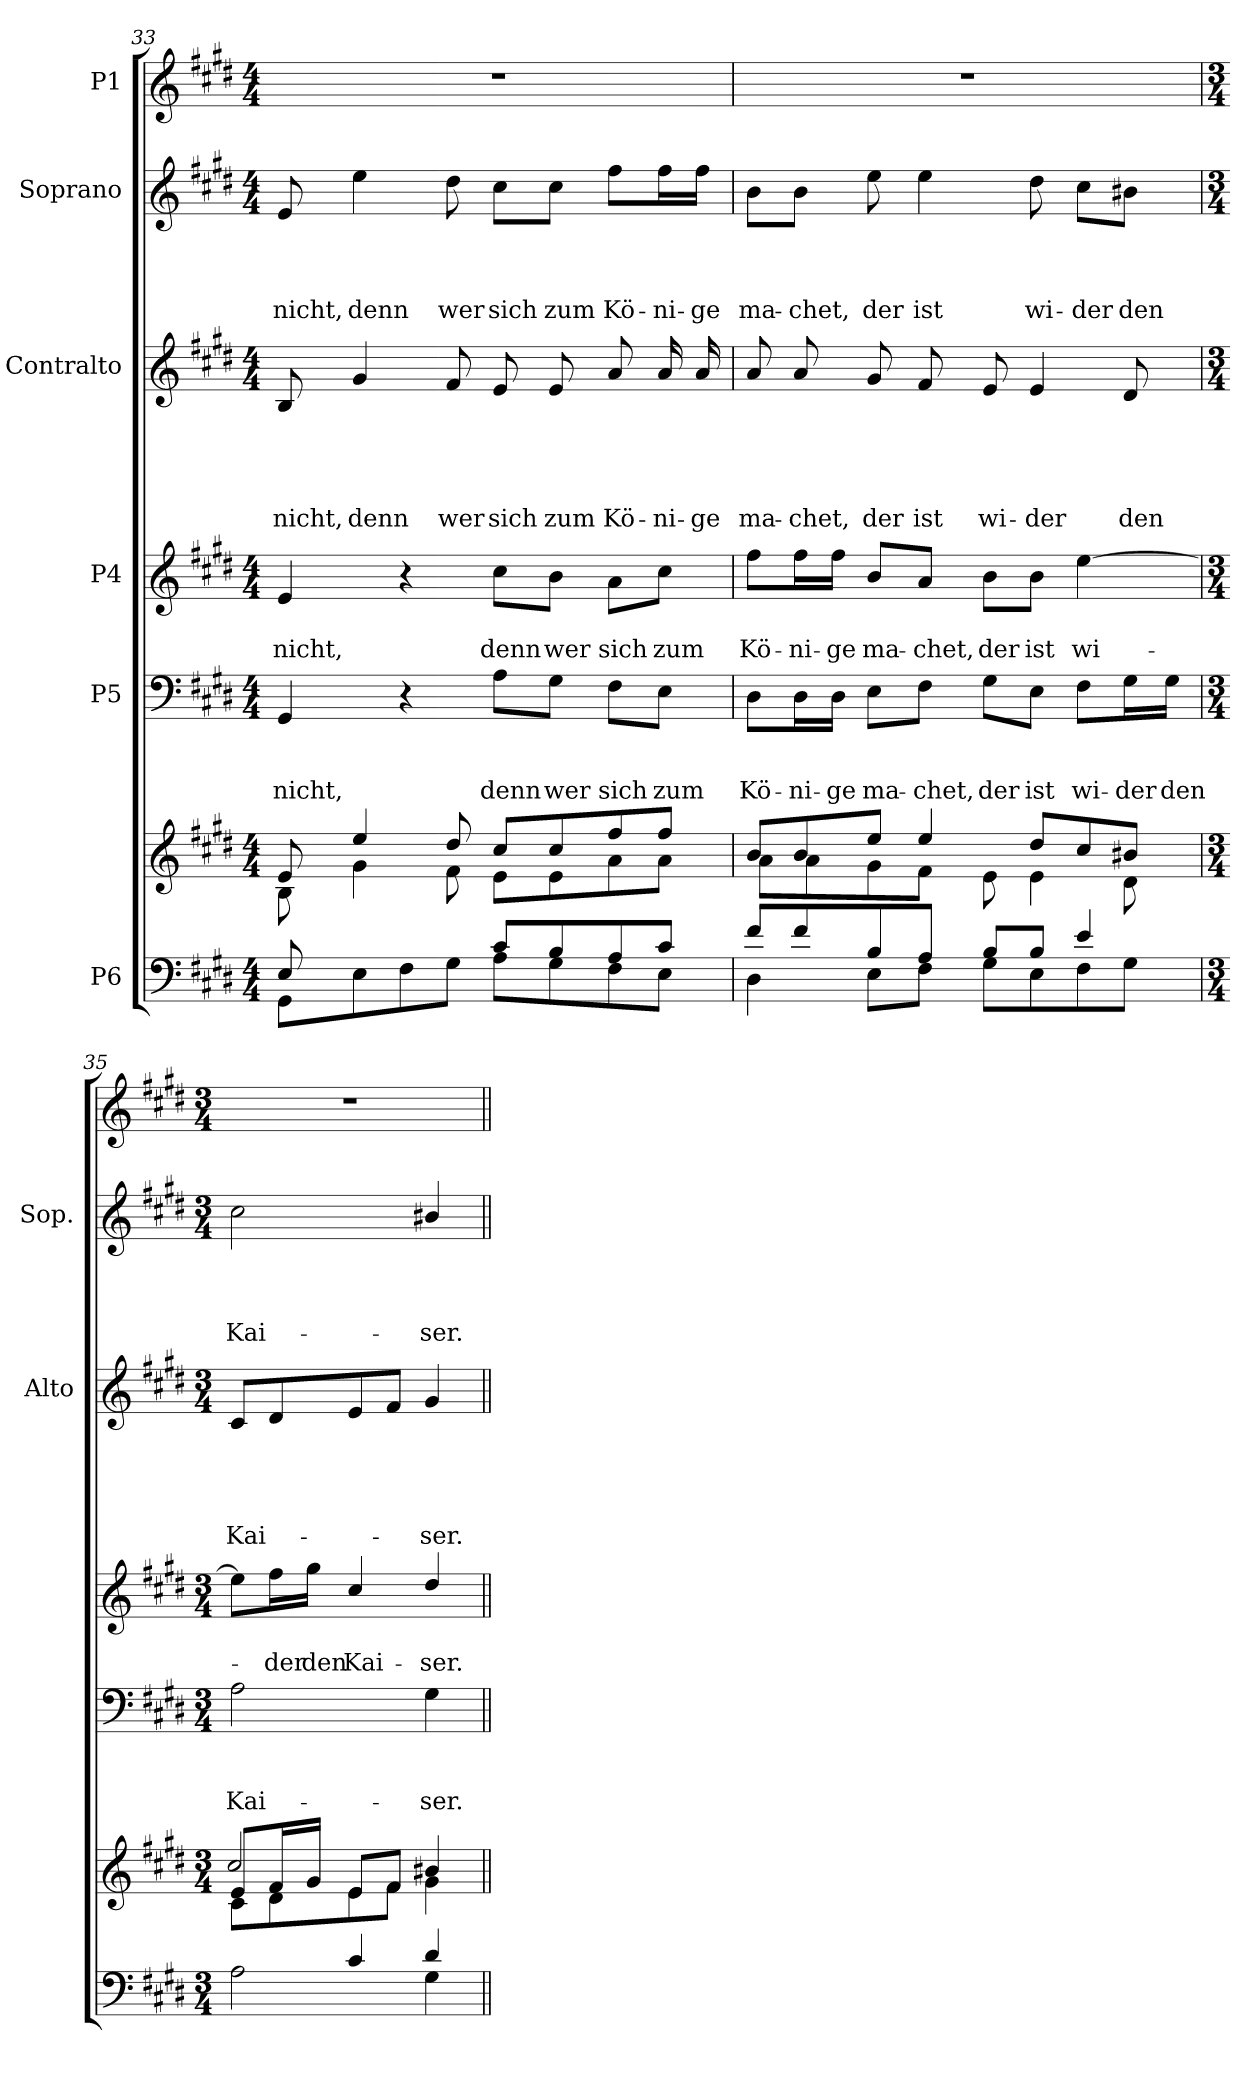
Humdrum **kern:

**kern	**kern	**kern	**text	**text	**text	**kern	**text	**text	**kern	**text	**text	**text	**text	**text	**kern	**text	**text	**text	**text	**kern
*part6	*part6	*part5	*part5	*part5	*part5	*part4	*part4	*part4	*part3	*part3	*part3	*part3	*part3	*part3	*part2	*part2	*part2	*part2	*part2	*part1
*staff7	*staff6	*staff5	*staff5	*staff5	*staff5	*staff4	*staff4	*staff4	*staff3	*staff3	*staff3	*staff3	*staff3	*staff3	*staff2	*staff2	*staff2	*staff2	*staff2	*staff1
*I"P6	*	*I"P5	*	*	*	*I"P4	*	*	*I"Contralto	*	*	*	*	*	*I"Soprano	*	*	*	*	*I"P1
*	*	*	*	*	*	*	*	*	*I'Alto	*	*	*	*	*	*I'Sop.	*	*	*	*	*
*clefF4	*clefG2	*clefF4	*	*	*	*clefG2	*	*	*clefG2	*	*	*	*	*	*clefG2	*	*	*	*	*clefG2
*	*	*	*	*	*	*ITrd7c12	*	*	*	*	*	*	*	*	*	*	*	*	*	*ITrd7c12
*k[f#c#g#d#]	*k[f#c#g#d#]	*k[f#c#g#d#]	*	*	*	*k[f#c#g#d#]	*	*	*k[f#c#g#d#]	*	*	*	*	*	*k[f#c#g#d#]	*	*	*	*	*k[f#c#g#d#]
*E:	*E:	*E:	*	*	*	*E:	*	*	*E:	*	*	*	*	*	*E:	*	*	*	*	*E:
*M4/4	*M4/4	*M4/4	*	*	*	*M4/4	*	*	*M4/4	*	*	*	*	*	*M4/4	*	*	*	*	*M4/4
=33	=33	=33	=33	=33	=33	=33	=33	=33	=33	=33	=33	=33	=33	=33	=33	=33	=33	=33	=33	=33
*^	*^	*	*	*	*	*	*	*	*	*	*	*	*	*	*	*	*	*	*	*
*	*^	*	*^	*	*	*	*	*	*	*	*	*	*	*	*	*	*	*	*	*	*	*
!	!	!	!	!	!	!	!	!	!LO:LY:b	!	!	!LO:LY:b	!	!	!	!	!	!LO:LY:b	!	!	!	!	!LO:LY:b	!
8E/	8GG#\L	1ryy	8e/	8B\	1ryy	4GG#/	.	.	nicht,	4E/	.	nicht,	8B/	.	.	.	.	nicht,	8e/	.	.	.	nicht,	1r
!	!	!	!	!	!	!	!	!	!	!	!	!	!	!	!	!	!	!LO:LY:b	!	!	!	!	!LO:LY:b	!
4.ryy	8E\	.	4ee/	4g#\	.	.	.	.	.	.	.	.	4g#/	.	.	.	.	denn	4ee\	.	.	.	denn	.
.	8F#\	.	.	.	.	4r	.	.	.	4r	.	.	.	.	.	.	.	.	.	.	.	.	.	.
!	!	!	!	!	!	!	!	!	!	!	!	!	!	!	!	!	!	!LO:LY:b	!	!	!	!	!LO:LY:b	!
.	8G#\J	.	8dd#/	8f#\	.	.	.	.	.	.	.	.	8f#/	.	.	.	.	wer	8dd#\	.	.	.	wer	.
!	!	!	!	!	!	!	!	!	!LO:LY:b	!	!	!LO:LY:b	!	!	!	!	!	!LO:LY:b	!	!	!	!	!LO:LY:b	!
8c#/L	8A\L	.	8cc#/L	8e\L	.	8A\L	.	.	denn	8c#\L	.	denn	8e/	.	.	.	.	sich	8cc#\L	.	.	.	sich	.
!	!	!	!	!	!	!	!	!	!LO:LY:b	!	!	!LO:LY:b	!	!	!	!	!	!LO:LY:b	!	!	!	!	!LO:LY:b	!
8B/	8G#\	.	8cc#/	8e\	.	8G#\J	.	.	wer	8B\J	.	wer	8e/	.	.	.	.	zum	8cc#\J	.	.	.	zum	.
!	!	!	!	!	!	!	!	!	!LO:LY:b	!	!	!LO:LY:b	!	!	!	!	!	!LO:LY:b	!	!	!	!	!LO:LY:b	!
8A/	8F#\	.	8ff#/	8a\	.	8F#\L	.	.	sich	8A\L	.	sich	8a/	.	.	.	.	Kö-	8ff#\L	.	.	.	Kö-	.
!	!	!	!	!	!	!	!	!	!LO:LY:b	!	!	!LO:LY:b	!	!	!	!	!	!LO:LY:b	!	!	!	!	!LO:LY:b	!
8c#/J	8E\J	.	8ff#/J	8a\J	.	8E\J	.	.	zum	8c#\J	.	zum	16a/	.	.	.	.	-ni-	16ff#\L	.	.	.	-ni-	.
!	!	!	!	!	!	!	!	!	!	!	!	!	!	!	!	!	!	!LO:LY:b	!	!	!	!	!LO:LY:b	!
.	.	.	.	.	.	.	.	.	.	.	.	.	16a/	.	.	.	.	-ge	16ff#\JJ	.	.	.	-ge	.
!!LO:LB:g=z
=34	=34	=34	=34	=34	=34	=34	=34	=34	=34	=34	=34	=34	=34	=34	=34	=34	=34	=34	=34	=34	=34	=34	=34	=34
!	!	!	!	!	!	!	!	!	!LO:LY:b	!	!	!LO:LY:b	!	!	!	!	!	!LO:LY:b	!	!	!	!	!LO:LY:b	!
8f#/L	4D#\	1ryy	8b/L	8a\L	1ryy	8D#\L	.	.	Kö-	8f#\L	.	Kö-	8a/	.	.	.	.	ma-	8b\L	.	.	.	ma-	1r
!	!	!	!	!	!	!	!	!	!LO:LY:b	!	!	!LO:LY:b	!	!	!	!	!	!LO:LY:b	!	!	!	!	!LO:LY:b	!
8f#/	.	.	8b/	8a\	.	16D#\L	.	.	-ni-	16f#\L	.	-ni-	8a/	.	.	.	.	-chet,	8b\J	.	.	.	-chet,	.
!	!	!	!	!	!	!	!	!	!LO:LY:b	!	!	!LO:LY:b	!	!	!	!	!	!	!	!	!	!	!	!
.	.	.	.	.	.	16D#\JJ	.	.	-ge	16f#\JJ	.	-ge	.	.	.	.	.	.	.	.	.	.	.	.
!	!	!	!	!	!	!	!	!	!LO:LY:b	!	!	!LO:LY:b	!	!	!	!	!	!LO:LY:b	!	!	!	!	!LO:LY:b	!
8B/	8E\L	.	8ee/J	8g#\	.	8E\L	.	.	ma-	8B/L	.	ma-	8g#/	.	.	.	.	der	8ee\	.	.	.	der	.
!	!	!	!	!	!	!	!	!	!LO:LY:b	!	!	!LO:LY:b	!	!	!	!	!	!LO:LY:b	!	!	!	!	!LO:LY:b	!
8A/J	8F#\J	.	4ee/	8f#\J	.	8F#\J	.	.	-chet,	8A/J	.	-chet,	8f#/	.	.	.	.	ist	4ee\	.	.	.	ist	.
!	!	!	!	!	!	!	!	!	!LO:LY:b	!	!	!LO:LY:b	!	!	!	!	!	!LO:LY:b	!	!	!	!	!	!
8B/L	8G#\L	.	.	8e\	.	8G#\L	.	.	der	8B\L	.	der	8e/	.	.	.	.	wi-	.	.	.	.	.	.
!	!	!	!	!	!	!	!	!	!LO:LY:b	!	!	!LO:LY:b	!	!	!	!	!	!LO:LY:b	!	!	!	!	!LO:LY:b	!
8B/J	8E\	.	8dd#/L	4e\	.	8E\J	.	.	ist	8B\J	.	ist	4e/	.	.	.	.	-der	8dd#\	.	.	.	wi-	.
!	!	!	!	!	!	!	!	!	!LO:LY:b	!	!	!LO:LY:b	!	!	!	!	!	!	!	!	!	!	!LO:LY:b	!
4e/	8F#\	.	8cc#/	.	.	8F#\L	.	.	wi-	[>4e\	.	wi-	.	.	.	.	.	.	8cc#\L	.	.	.	-der	.
!	!	!	!	!	!	!	!	!	!LO:LY:b	!	!	!	!	!	!	!	!	!LO:LY:b	!	!	!	!	!LO:LY:b	!
.	8G#\J	.	8b#X/J	8d#\	.	16G#\L	.	.	-der	.	.	.	8d#/	.	.	.	.	den	8b#X\J	.	.	.	den	.
!	!	!	!	!	!	!	!	!	!LO:LY:b	!	!	!	!	!	!	!	!	!	!	!	!	!	!	!
.	.	.	.	.	.	16G#\JJ	.	.	den	.	.	.	.	.	.	.	.	.	.	.	.	.	.	.
=35	=35	=35	=35	=35	=35	=35	=35	=35	=35	=35	=35	=35	=35	=35	=35	=35	=35	=35	=35	=35	=35	=35	=35	=35
*M3/4	*	*	*M3/4	*	*	*M3/4	*	*	*	*M3/4	*	*	*M3/4	*	*	*	*	*	*M3/4	*	*	*	*	*M3/4
!	!	!	!	!	!	!	!	!	!LO:LY:b	!	!	!	!	!	!	!	!	!LO:LY:b	!	!	!	!	!LO:LY:b	!
2A\	4ryy	2.ryy	8e/L	8c#\L	2cc#/	2A\	.	.	Kai-	8e\L]	.	.	8c#/L	.	.	.	.	Kai-	2cc#\	.	.	.	Kai-	2.r
!	!	!	!	!	!	!	!	!	!	!	!	!LO:LY:b	!	!	!	!	!	!	!	!	!	!	!	!
.	.	.	16f#/L	8d#\	.	.	.	.	.	16f#\L	.	-der	8d#/	.	.	.	.	.	.	.	.	.	.	.
!	!	!	!	!	!	!	!	!	!	!	!	!LO:LY:b	!	!	!	!	!	!	!	!	!	!	!	!
.	.	.	16g#/JJ	.	.	.	.	.	.	16g#\JJ	.	den	.	.	.	.	.	.	.	.	.	.	.	.
!	!	!	!	!	!	!	!	!	!	!	!	!LO:LY:b	!	!	!	!	!	!	!	!	!	!	!	!
.	4c#/	.	8e/L	8e\	.	.	.	.	.	4c#/	.	Kai-	8e/	.	.	.	.	.	.	.	.	.	.	.
.	.	.	8f#/J	8f#\J	.	.	.	.	.	.	.	.	8f#/J	.	.	.	.	.	.	.	.	.	.	.
!	!	!	!	!	!	!	!	!	!LO:LY:b	!	!	!LO:LY:b	!	!	!	!	!	!LO:LY:b	!	!	!	!	!LO:LY:b	!
4G#\	4d#/	.	4b#X/	4g#\	4ryy	4G#\	.	.	-ser.	4d#/	.	-ser.	4g#/	.	.	.	.	-ser.	4b#X/	.	.	.	-ser.	.
*v	*v	*v	*	*	*	*	*	*	*	*	*	*	*	*	*	*	*	*	*	*	*	*	*	*
*	*v	*v	*v	*	*	*	*	*	*	*	*	*	*	*	*	*	*	*	*	*	*	*
=||	=||	=||	=||	=||	=||	=||	=||	=||	=||	=||	=||	=||	=||	=||	=||	=||	=||	=||	=||	=||
*-	*-	*-	*-	*-	*-	*-	*-	*-	*-	*-	*-	*-	*-	*-	*-	*-	*-	*-	*-	*-
